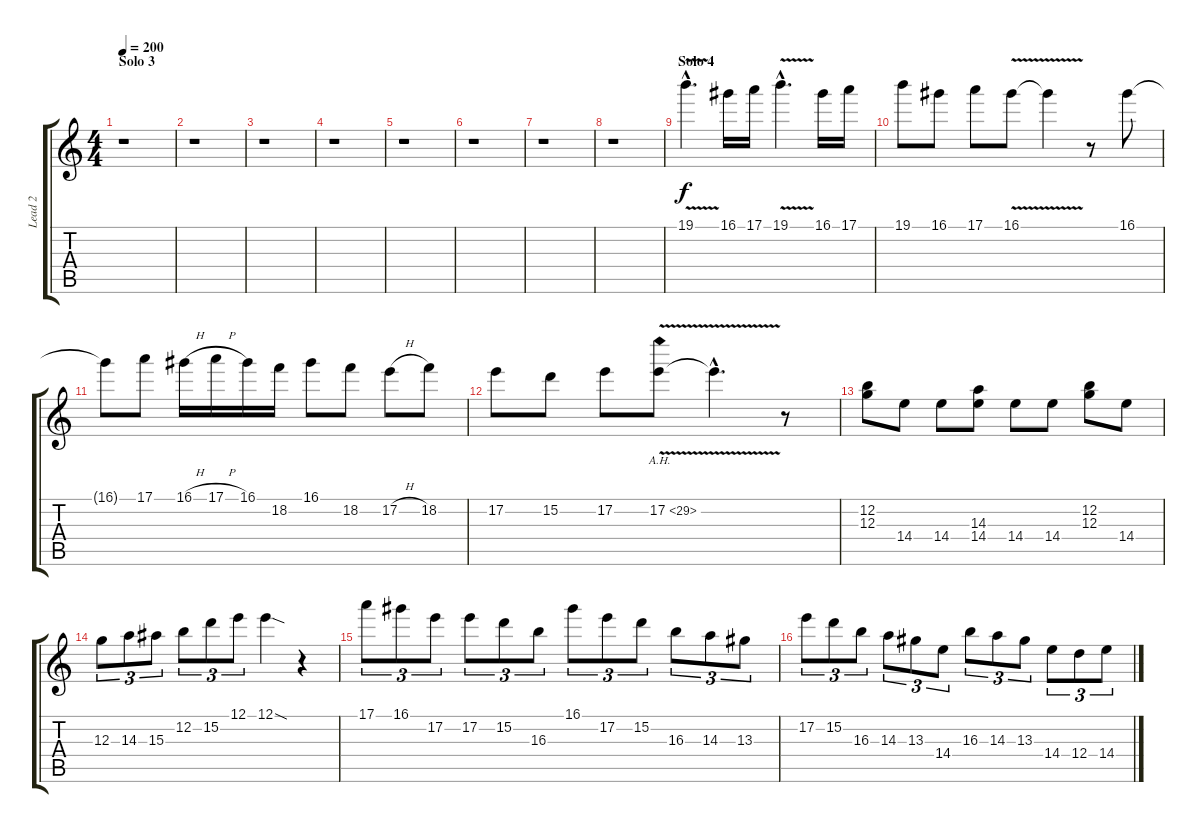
\track ("Lead 2" "Lead 2") {instrument distortionguitar}
\staff {score tabs}
\tuning (E4 B3 G3 D3 A2 E2) {hide}
\ts (4 4)
\section ("" "Solo 3")
\tempo 200
\clef g2
\ks c
r.1{dy f} |
r.1 |
r.1 |
r.1 |
r.1 |
r.1 |
r.1 |
r.1 |
\section ("" "Solo 4")
19.1{v hac}.4{d volume 14} 16.1.16 17.1.16 19.1{v hac}.4{d} 16.1.16 17.1.16 |
19.1.8 16.1.8 17.1.8 16.1{v}.8 16.1{t}.4 r.8 16.1.8 |
16.1{t}.8 17.1.8 16.1{h}.16 17.1{h}.16 16.1.16 18.2.16 16.1.8 18.2.8 17.2{h}.8 18.2.8 |
17.2.8 15.2.8 17.2.8 17.2{ah 12 v}.8 17.2{hac t}.4{d} r.8 |
(12.2 12.3).8 14.4.8 14.4.8 (14.3 14.4).8 14.4.8 14.4.8 (12.2 12.3).8 14.4.8 |
12.3.8{tu (3 2)} 14.3.8{tu (3 2)} 15.3.8{tu (3 2)} 12.2.8{tu (3 2)} 15.2.8{tu (3 2)} 12.1.8{tu (3 2)} 12.1{sod}.4 r.4 |
17.1.8{tu (3 2)} 16.1.8{tu (3 2)} 17.2.8{tu (3 2)} 17.2.8{tu (3 2)} 15.2.8{tu (3 2)} 16.3.8{tu (3 2)} 16.1.8{tu (3 2)} 17.2.8{tu (3 2)} 15.2.8{tu (3 2)} 16.3.8{tu (3 2)} 14.3.8{tu (3 2)} 13.3.8{tu (3 2)} |
17.2.8{tu (3 2)} 15.2.8{tu (3 2)} 16.3.8{tu (3 2)} 14.3.8{tu (3 2)} 13.3.8{tu (3 2)} 14.4.8{tu (3 2)} 16.3.8{tu (3 2)} 14.3.8{tu (3 2)} 13.3.8{tu (3 2)} 14.4.8{tu (3 2)} 12.4.8{tu (3 2)} 14.4.8{tu (3 2)}
